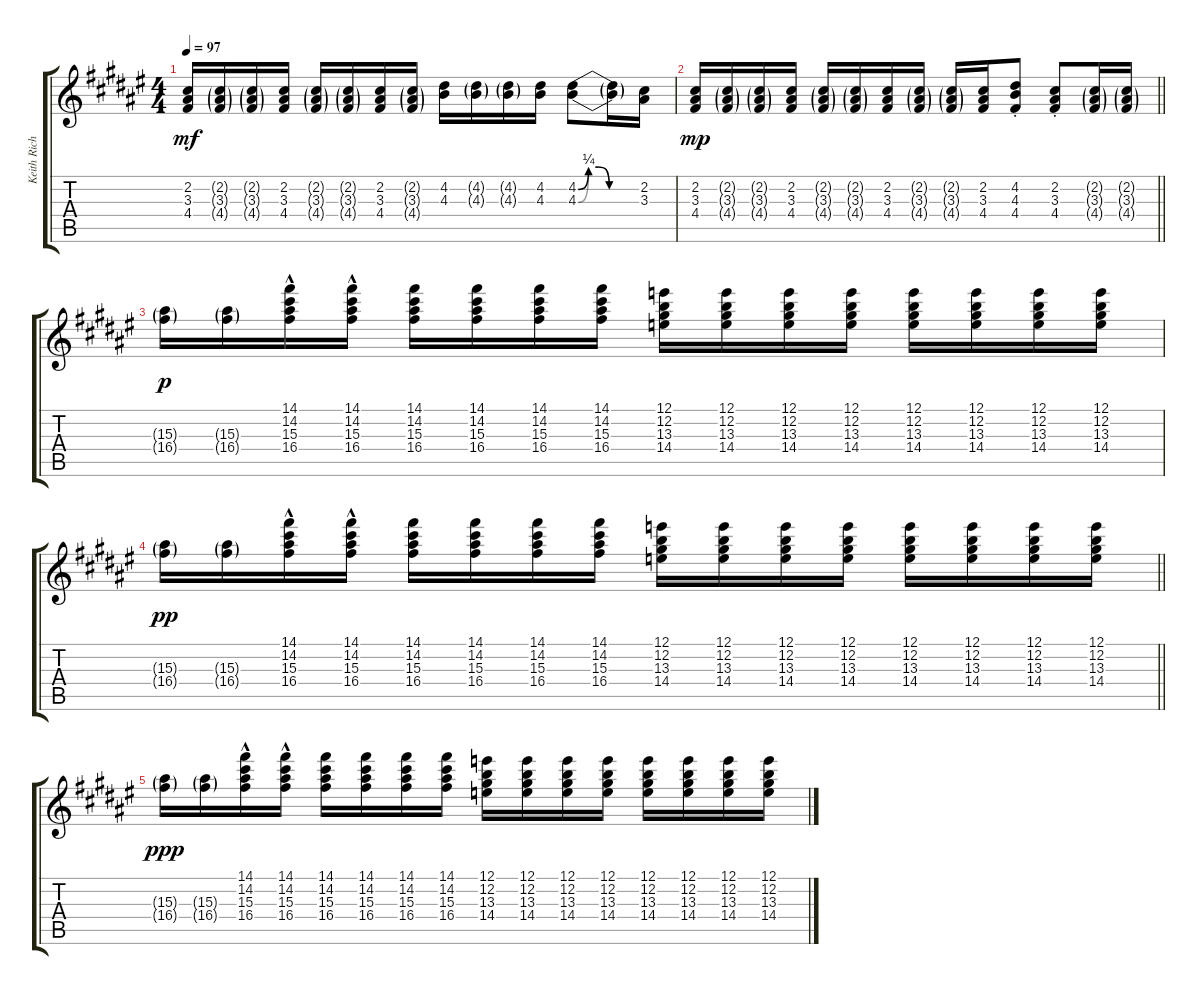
\track ("Keith Richards" "Keith Rich") {instrument electricguitarjazz}
\staff {score tabs}
\tuning (E4 B3 G3 D3 A2 E2) {hide}
\ts (4 4)
\tempo 97
\clef g2
\ks f#
(2.2 3.3 4.4).16{dy mf} (2.2{g} 3.3{g} 4.4{g}).16 (2.2{g} 3.3{g} 4.4{g}).16 (2.2 3.3 4.4).16 (2.2{g} 3.3{g} 4.4{g}).16 (2.2{g} 3.3{g} 4.4{g}).16 (2.2 3.3 4.4).16 (2.2{g} 3.3{g} 4.4{g}).16 (4.2 4.3).16 (4.2{g} 4.3{g}).16 (4.2{g} 4.3{g}).16 (4.2 4.3).16 (4.2{be (custom 0 0 10 1 20 1 30 0 60 0)} 4.3{be (custom 0 0 10 1 20 1 30 0 60 0)}).8 (4.2{t} 4.3{t}).16 (2.2 3.3).16 |
\barLineRight lightlight
(2.2 3.3 4.4).16{dy mp} (2.2{g} 3.3{g} 4.4{g}).16 (2.2{g} 3.3{g} 4.4{g}).16 (2.2 3.3 4.4).16 (2.2{g} 3.3{g} 4.4{g}).16 (2.2{g} 3.3{g} 4.4{g}).16 (2.2 3.3 4.4).16 (2.2{g} 3.3{g} 4.4{g}).16 (2.2{g} 3.3{g} 4.4{g}).16 (2.2 3.3 4.4).16 (4.2 4.3 4.4{st}).8 (2.2{st} 3.3{st} 4.4{st}).8 (2.2{g} 3.3{g} 4.4{g}).16 (2.2{g} 3.3{g} 4.4{g}).16 |
(15.3{g} 16.4{g}).16{dy p} (15.3{g} 16.4{g}).16 (14.1{hac} 14.2{hac} 15.3{hac} 16.4{hac}).16 (14.1{hac} 14.2{hac} 15.3{hac} 16.4{hac}).16 (14.1 14.2 15.3 16.4).16 (14.1 14.2 15.3 16.4).16 (14.1 14.2 15.3 16.4).16 (14.1 14.2 15.3 16.4).16 (12.1 12.2 13.3 14.4).16 (12.1 12.2 13.3 14.4).16 (12.1 12.2 13.3 14.4).16 (12.1 12.2 13.3 14.4).16 (12.1 12.2 13.3 14.4).16 (12.1 12.2 13.3 14.4).16 (12.1 12.2 13.3 14.4).16 (12.1 12.2 13.3 14.4).16 |
\barLineRight lightlight
(15.3{g} 16.4{g}).16{dy pp} (15.3{g} 16.4{g}).16 (14.1{hac} 14.2{hac} 15.3{hac} 16.4{hac}).16 (14.1{hac} 14.2{hac} 15.3{hac} 16.4{hac}).16 (14.1 14.2 15.3 16.4).16 (14.1 14.2 15.3 16.4).16 (14.1 14.2 15.3 16.4).16 (14.1 14.2 15.3 16.4).16 (12.1 12.2 13.3 14.4).16 (12.1 12.2 13.3 14.4).16 (12.1 12.2 13.3 14.4).16 (12.1 12.2 13.3 14.4).16 (12.1 12.2 13.3 14.4).16 (12.1 12.2 13.3 14.4).16 (12.1 12.2 13.3 14.4).16 (12.1 12.2 13.3 14.4).16 |
(15.3{g} 16.4{g}).16{dy ppp} (15.3{g} 16.4{g}).16 (14.1{hac} 14.2{hac} 15.3{hac} 16.4{hac}).16 (14.1{hac} 14.2{hac} 15.3{hac} 16.4{hac}).16 (14.1 14.2 15.3 16.4).16 (14.1 14.2 15.3 16.4).16 (14.1 14.2 15.3 16.4).16 (14.1 14.2 15.3 16.4).16 (12.1 12.2 13.3 14.4).16 (12.1 12.2 13.3 14.4).16 (12.1 12.2 13.3 14.4).16 (12.1 12.2 13.3 14.4).16 (12.1 12.2 13.3 14.4).16 (12.1 12.2 13.3 14.4).16 (12.1 12.2 13.3 14.4).16 (12.1 12.2 13.3 14.4).16
